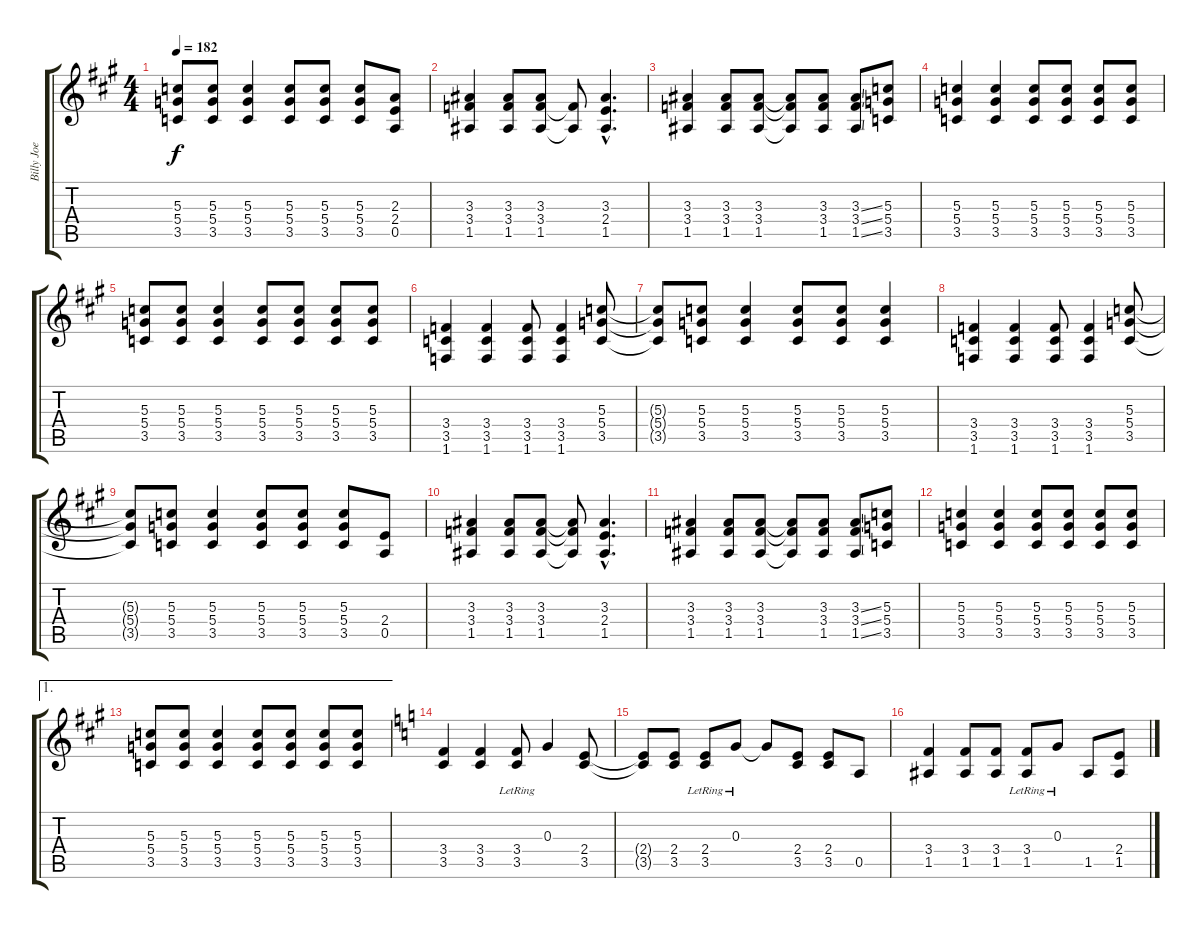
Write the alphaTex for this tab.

\track ("Billy Joe Armstrong" "Billy Joe ") {instrument overdrivenguitar}
\staff {score tabs}
\tuning (E4 B3 G3 D3 A2 E2) {hide}
\ts (4 4)
\tempo 182
\clef g2
\ks a
(5.3{t} 5.4{t} 3.5{t}).8{dy f} (5.3 5.4 3.5).8 (5.3 5.4 3.5).4 (5.3 5.4 3.5).8 (5.3 5.4 3.5).8 (5.3 5.4 3.5).8 (2.3 2.4 0.5).8 |
(3.3 3.4 1.5).4 (3.3 3.4 1.5).8 (3.3 3.4 1.5).8 (3.4{t} 1.5{t}).8 (3.3{hac} 2.4{hac} 1.5{hac}).4{d} |
(3.3 3.4 1.5).4 (3.3 3.4 1.5).8 (3.3 3.4 1.5).8 (3.3{t} 3.4{t} 1.5{t}).8 (3.3 3.4 1.5).8 (3.3{ss} 3.4{ss} 1.5{ss}).8 (5.3 5.4 3.5).8 |
(5.3 5.4 3.5).4 (5.3 5.4 3.5).4 (5.3 5.4 3.5).8 (5.3 5.4 3.5).8 (5.3 5.4 3.5).8 (5.3 5.4 3.5).8 |
(5.3 5.4 3.5).8 (5.3 5.4 3.5).8 (5.3 5.4 3.5).4 (5.3 5.4 3.5).8 (5.3 5.4 3.5).8 (5.3 5.4 3.5).8 (5.3 5.4 3.5).8 |
(3.4 3.5 1.6).4 (3.4 3.5 1.6).4 (3.4 3.5 1.6).8 (3.4 3.5 1.6).4 (5.3 5.4 3.5).8 |
(5.3{t} 5.4{t} 3.5{t}).8 (5.3 5.4 3.5).8 (5.3 5.4 3.5).4 (5.3 5.4 3.5).8 (5.3 5.4 3.5).8 (5.3 5.4 3.5).4 |
(3.4 3.5 1.6).4 (3.4 3.5 1.6).4 (3.4 3.5 1.6).8 (3.4 3.5 1.6).4 (5.3 5.4 3.5).8 |
(5.3{t} 5.4{t} 3.5{t}).8 (5.3 5.4 3.5).8 (5.3 5.4 3.5).4 (5.3 5.4 3.5).8 (5.3 5.4 3.5).8 (5.3 5.4 3.5).8 (2.4 0.5).8 |
(3.3 3.4 1.5).4 (3.3 3.4 1.5).8 (3.3 3.4 1.5).8 (3.3{t} 3.4{t} 1.5{t}).8 (3.3{hac} 2.4{hac} 1.5{hac}).4{d} |
(3.3 3.4 1.5).4 (3.3 3.4 1.5).8 (3.3 3.4 1.5).8 (3.3{t} 3.4{t} 1.5{t}).8 (3.3 3.4 1.5).8 (3.3{ss} 3.4{ss} 1.5{ss}).8 (5.3 5.4 3.5).8 |
(5.3 5.4 3.5).4 (5.3 5.4 3.5).4 (5.3 5.4 3.5).8 (5.3 5.4 3.5).8 (5.3 5.4 3.5).8 (5.3 5.4 3.5).8 |
\ae 1
(5.3 5.4 3.5).8 (5.3 5.4 3.5).8 (5.3 5.4 3.5).4 (5.3 5.4 3.5).8 (5.3 5.4 3.5).8 (5.3 5.4 3.5).8 (5.3 5.4 3.5).8 |
\ks c
(3.4 3.5).4 (3.4 3.5).4 (3.4{lr} 3.5{lr}).8 0.3.4 (2.4 3.5).8 |
(2.4{t} 3.5{t}).8 (2.4 3.5).8 (2.4{lr} 3.5{lr}).8 0.3{lr}.8 0.3{t}.8 (2.4 3.5).8 (2.4 3.5).8 0.5.8 |
(3.4 1.5).4 (3.4 1.5).8 (3.4 1.5).8 (3.4{lr} 1.5{lr}).8 0.3{lr}.8 1.5.8 (2.4 1.5).8
